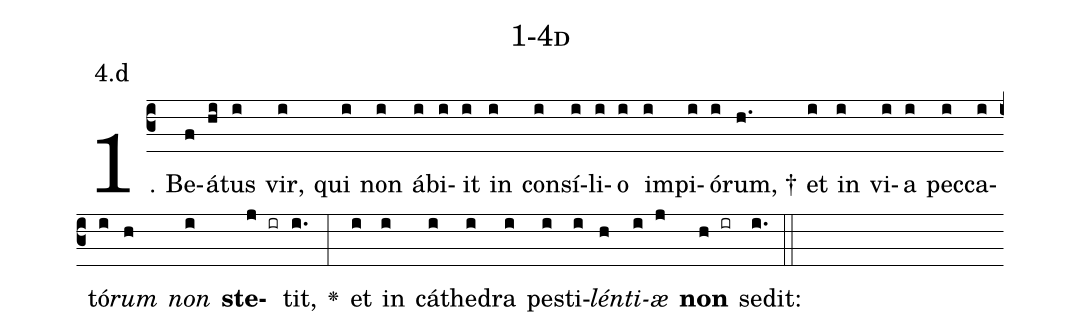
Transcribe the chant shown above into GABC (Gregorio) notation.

name: 1-4d;
annotation: 4.d;
%%
(c3)1. Be(f)á(hi)tus(i) vir,(i) qui(i) non(i) áb(i)i(i)it(i) in(i) con(i)sí(i)li(i)o(i) im(i)pi(i)ó(i)rum, †(h.) et(i) in(i) vi(i)a(i) pec(i)ca(i)tó(i)<i>rum</i>(h) <i>non</i>(i) <b>ste</b>(j ir)tit,(i.) <v>\greheightstar</v>(:) et(i) in(i) cá(i)the(i)dra(i) pes(i)ti(i)<i>lén</i>(h)<i>ti</i>(i)<i>æ</i>(j) <b>non</b>(h ir) sedit:(i.) (::)
